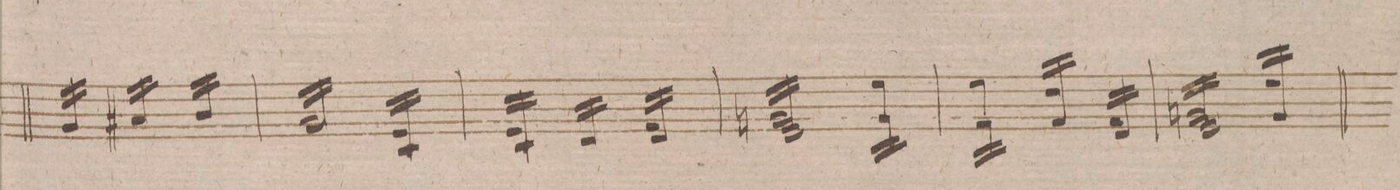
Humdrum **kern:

**kern	**dynam
*I"Violino 2do	*
*clefG2	*
*k[f#c#g#d#]	*
*M3/4	*
16g#LL	.
16g#	.
16g#	.
16g#JJ	.
16a#XLL	.
16a#	.
16a#	.
16a#JJ	.
16bLL/	.
16b	.
16b	.
16bJJ	.
=101	=101
16g#LL	.
16g#	.
16g#	.
16g#	.
16g#	.
16g#	.
16g#	.
16g#JJ	.
16eLL 16c#	.
16e 16c#	.
16e 16c#	.
16eJJ 16c#	.
=102	=102
16eLL 16c#	.
16e 16c#	.
16e 16c#	.
16eJJ 16c#	.
16d#LL	.
16d#	.
16d#	.
16d#JJ	.
16f#LL 16d#	.
16f# 16d#	.
16f# 16d#	.
16f#JJ 16d#	.
=103	=103
16gnLL 16e	.
16g 16e	.
16g 16e	.
16g 16e	.
16g 16e	.
16g 16e	.
16g 16e	.
16gJJ 16e	.
16eeLL 16g	.
16ee 16g	.
16ee 16g	.
16eeJJ 16g	.
=104	=104
16eeLL 16f#	.
16ee 16f#	.
16ee 16f#	.
16eeJJ 16f#	.
16dd#LL 16f#	.
16dd# 16f#	.
16dd# 16f#	.
16dd#JJ 16f#	.
16f#LL 16d#	.
16f# 16d#	.
16f# 16d#	.
16f#JJ 16d#	.
=105	=105
16gnLL 16e	.
16g 16e	.
16g 16e	.
16g 16e	.
16g 16e	.
16g 16e	.
16g 16e	.
16gJJ 16e	.
16ee/LL 16g	.
16ee 16g	.
16ee 16g	.
16eeJJ 16g	.
=106	=106
*-	*-
